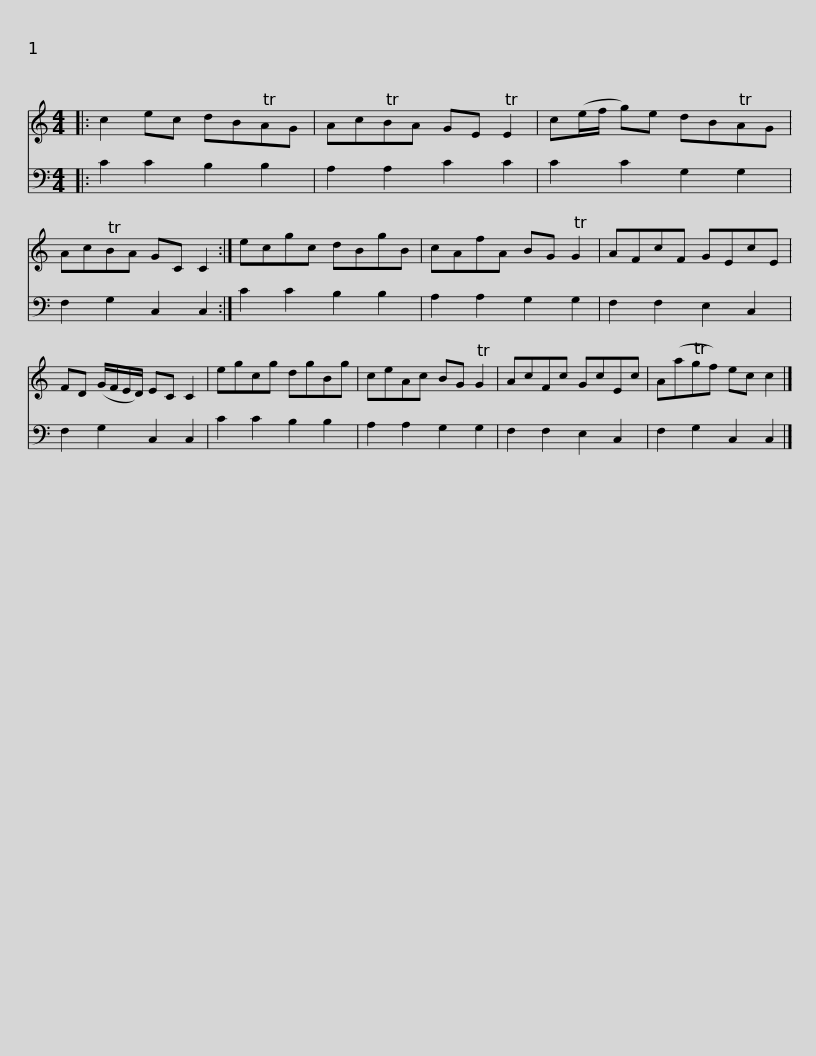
X:1
%%score 1 2
L:1/8
M:4/4
I:linebreak $
K:C
V:1 treble
V:2 bass
V:1
|: c2 ec dBTAG | AcTBA GE TE2 | c(e/f/ g)e dBTAG | AcTBA GC C2 :| ecgc dBgB |$ %5
 cAfA BG TG2 | AFcF GEcE | FD (G/F/E/D/) EC C2 | egcg dgBg | ceAc BG TG2 | %10
 AcFc GcEc |$ A(aTgf) ec c2 |] %12
V:2
|: C2 C2 B,2 B,2 | A,2 A,2 C2 C2 | C2 C2 G,2 G,2 | F,2 G,2 C,2 C,2 :| C2 C2 B,2 B,2 |$ %5
 A,2 A,2 G,2 G,2 | F,2 F,2 E,2 C,2 | F,2 G,2 C,2 C,2 | C2 C2 B,2 B,2 | A,2 A,2 G,2 G,2 | %10
 F,2 F,2 E,2 C,2 |$ F,2 G,2 C,2 C,2 |] %12
